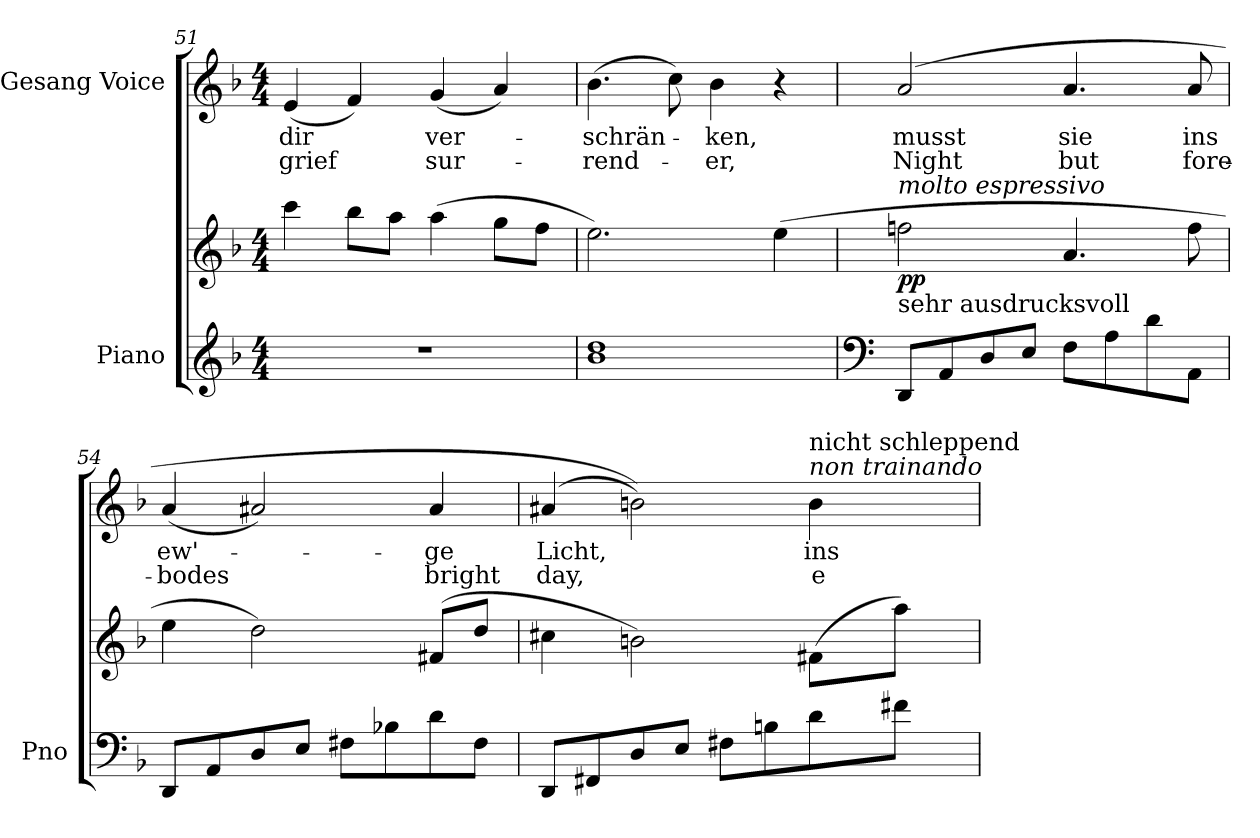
**kern	**kern	**dynam	**kern	**text	**text
*part2	*part2	*part2	*part1	*part1	*part1
*staff3	*staff2	*staff2/3	*staff1	*staff1	*staff1
*I"Piano	*	*	*I"Gesang Voice	*	*
*I'Pno	*	*	*	*	*
*clefG2	*clefG2	*	*clefG2	*	*
*k[b-]	*k[b-]	*	*k[b-]	*	*
*M4/4	*M4/4	*	*M4/4	*	*
=51	=51	=51	=51	=51	=51
!	!	!	!	!LO:LY:b	!LO:LY:b
1r	4ccc\	.	(4e/	dir	grief
.	8bb-\L	.	4f/)	.	.
.	8aa\J	.	.	.	.
!	!	!	!	!LO:LY:b	!LO:LY:b
.	(4aa\	.	(4g/	ver-	sur-
.	8gg\L	.	4a/)	.	.
.	8ff\J	.	.	.	.
=52	=52	=52	=52	=52	=52
!	!	!	!	!LO:LY:b	!LO:LY:b
1b- 1dd	2.ee\)	.	(4.b-\	-schrän-	-rend-
.	.	.	8cc\)	.	.
!	!	!	!	!LO:LY:b	!LO:LY:b
.	.	.	4b-\	-ken,	-er,
.	(4ee\	.	4r	.	.
!!LO:PB:g=z
=53	=53	=53	=53	=53	=53
*clefF4	*	*	*	*	*
!	!LO:TX:a:i:t=molto espressivo	!	!	!	!
!	!LO:TX:b:t=sehr ausdrucksvoll	!	!	!	!
!	!	!LO:DY:b	!	!LO:LY:b	!LO:LY:b
8DD/L	2ffn\	pp	(2a/	musst	Night
8AA/	.	.	.	.	.
8D/	.	.	.	.	.
8E/J	.	.	.	.	.
!	!	!	!	!LO:LY:b	!LO:LY:b
8F\L	4.a/	.	4.a/	sie	but
8A\	.	.	.	.	.
8d\	.	.	.	.	.
!	!	!	!	!LO:LY:b	!LO:LY:b
8AA\J	8ff\	.	8a/	ins	fore-
=54	=54	=54	=54	=54	=54
!	!	!	!	!LO:LY:b	!LO:LY:b
8DD/L	4ee\	.	(4a/	ew'-	-bodes
8AA/	.	.	.	.	.
8D/	2dd\)	.	2a#X/)	.	.
8E/J	.	.	.	.	.
8F#X\L	.	.	.	.	.
8B-X\	.	.	.	.	.
!	!	!	!	!LO:LY:b	!LO:LY:b
8d\	(>8f#X/L	.	4a#/	-ge	bright
8F#\J	8dd/J	.	.	.	.
=55	=55	=55	=55	=55	=55
!	!	!	!	!LO:LY:b	!LO:LY:b
8DD/L	4cc#X\	.	(4a#X/	Licht,	day,
8FF#X/	.	.	.	.	.
8D/	2bn\)	.	2bn\))	.	.
8E/J	.	.	.	.	.
8F#X\L	.	.	.	.	.
8Bn\	.	.	.	.	.
!	!	!	!LO:TX:a:i:t=non trainando	!	!
!	!	!	!LO:TX:a:t=nicht schleppend	!	!
!	!	!	!	!LO:LY:b	!LO:LY:b
8d\	(8f#X\L	.	4b\	ins	e-
8f#X\J	8aa\J)	.	.	.	.
=	=	=	=	=	=
*-	*-	*-	*-	*-	*-
